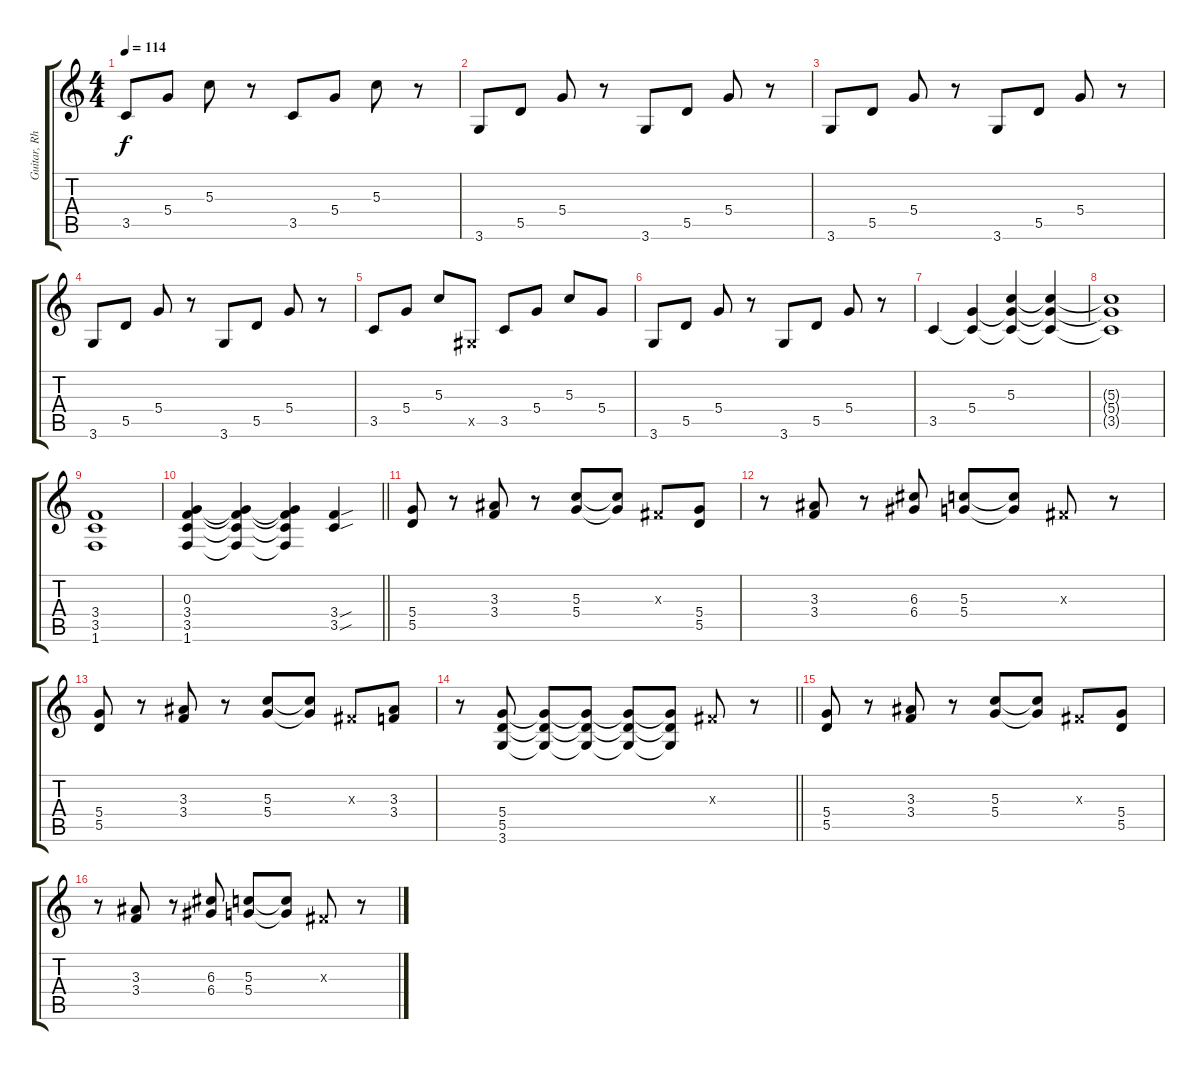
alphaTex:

\track ("Guitar, Rhythm" "Guitar, Rh") {instrument overdrivenguitar}
\staff {score tabs}
\tuning (E4 B3 G3 D3 A2 E2) {hide}
\ts (4 4)
\tempo 114
\clef g2
\ks c
3.5.8{dy f} 5.4.8 5.3.8 r.8 3.5.8 5.4.8 5.3.8 r.8 |
3.6.8 5.5.8 5.4.8 r.8 3.6.8 5.5.8 5.4.8 r.8 |
3.6.8 5.5.8 5.4.8 r.8 3.6.8 5.5.8 5.4.8 r.8 |
3.6.8 5.5.8 5.4.8 r.8 3.6.8 5.5.8 5.4.8 r.8 |
3.5.8 5.4.8 5.3.8 -1.5{x}.8 3.5.8 5.4.8 5.3.8 5.4.8 |
3.6.8 5.5.8 5.4.8 r.8 3.6.8 5.5.8 5.4.8 r.8 |
3.5.4 (5.4 3.5{t}).4 (5.3 5.4{t} 3.5{t}).4 (5.3{t} 5.4{t} 3.5{t}).4 |
(5.3{t} 5.4{t} 3.5{t}).1 |
(3.4 3.5 1.6).1 |
\barLineRight lightlight
(0.3 3.4 3.5 1.6).4 (0.3{t} 3.4{t} 3.5{t} 1.6{t}).4 (0.3{t} 3.4{t} 3.5{t} 1.6{t}).4 (3.4{sou} 3.5{sou}).4 |
(5.4 5.5).8 r.8 (3.3 3.4).8 r.8 (5.3 5.4).8 (5.3{t} 5.4{t}).8 -1.3{x}.8 (5.4 5.5).8 |
r.8 (3.3 3.4).8 r.8 (6.3 6.4).8 (5.3 5.4).8 (5.3{t} 5.4{t}).8 -1.3{x}.8 r.8 |
(5.4 5.5).8 r.8 (3.3 3.4).8 r.8 (5.3 5.4).8 (5.3{t} 5.4{t}).8 -1.3{x}.8 (3.3 3.4).8 |
\barLineRight lightlight
r.8 (5.4 5.5 3.6).8 (5.4{t} 5.5{t} 3.6{t}).8 (5.4{t} 5.5{t} 3.6{t}).8 (5.4{t} 5.5{t} 3.6{t}).8 (5.4{t} 5.5{t} 3.6{t}).8 -1.3{x}.8 r.8 |
(5.4 5.5).8 r.8 (3.3 3.4).8 r.8 (5.3 5.4).8 (5.3{t} 5.4{t}).8 -1.3{x}.8 (5.4 5.5).8 |
r.8 (3.3 3.4).8 r.8 (6.3 6.4).8 (5.3 5.4).8 (5.3{t} 5.4{t}).8 -1.3{x}.8 r.8
